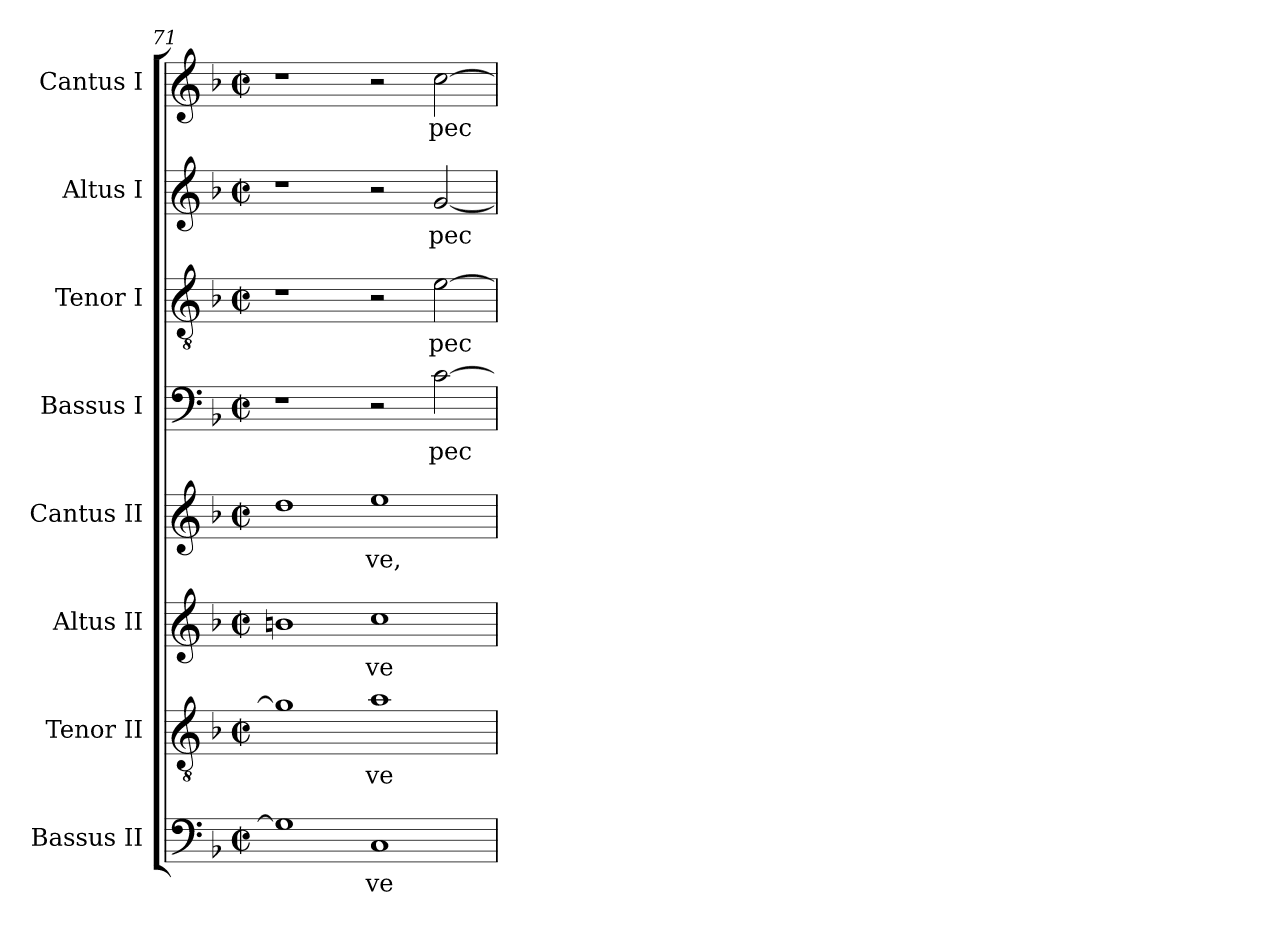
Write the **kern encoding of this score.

**kern	**text	**kern	**text	**kern	**text	**kern	**text	**kern	**text	**kern	**text	**kern	**text	**kern	**text
*part8	*part8	*part7	*part7	*part6	*part6	*part5	*part5	*part4	*part4	*part3	*part3	*part2	*part2	*part1	*part1
*staff8	*staff8	*staff7	*staff7	*staff6	*staff6	*staff5	*staff5	*staff4	*staff4	*staff3	*staff3	*staff2	*staff2	*staff1	*staff1
*I"Bassus II	*	*I"Tenor II	*	*I"Altus II	*	*I"Cantus II	*	*I"Bassus I	*	*I"Tenor I	*	*I"Altus I	*	*I"Cantus I	*
*clefF4	*	*clefGv2	*	*clefG2	*	*clefG2	*	*clefF4	*	*clefGv2	*	*clefG2	*	*clefG2	*
*k[b-]	*	*k[b-]	*	*k[b-]	*	*k[b-]	*	*k[b-]	*	*k[b-]	*	*k[b-]	*	*k[b-]	*
*F:	*	*F:	*	*F:	*	*F:	*	*F:	*	*F:	*	*F:	*	*F:	*
*M2/2	*	*M2/2	*	*M2/2	*	*M2/2	*	*M2/2	*	*M2/2	*	*M2/2	*	*M2/2	*
*met(c|)	*	*met(c|)	*	*met(c|)	*	*met(c|)	*	*met(c|)	*	*met(c|)	*	*met(c|)	*	*met(c|)	*
=71	=71	=71	=71	=71	=71	=71	=71	=71	=71	=71	=71	=71	=71	=71	=71
1G]	.	1g]	.	1bn	.	1dd	.	1r	.	1r	.	1r	.	1r	.
!	!LO:LY:b:cj	!	!LO:LY:b:cj	!	!LO:LY:b:cj	!	!LO:LY:b:cj	!	!	!	!	!	!	!	!
1C	ve	1a	ve	1cc	-ve	1ee	ve,	2r	.	2r	.	2r	.	2r	.
!	!	!	!	!	!	!	!	!	!LO:LY:b	!	!LO:LY:b	!	!LO:LY:b	!	!LO:LY:b
.	.	.	.	.	.	.	.	[>2c\	pec-	[>2e\	pec-	[<2g/	pec	[>2cc\	pec
=	=	=	=	=	=	=	=	=	=	=	=	=	=	=	=
*-	*-	*-	*-	*-	*-	*-	*-	*-	*-	*-	*-	*-	*-	*-	*-
